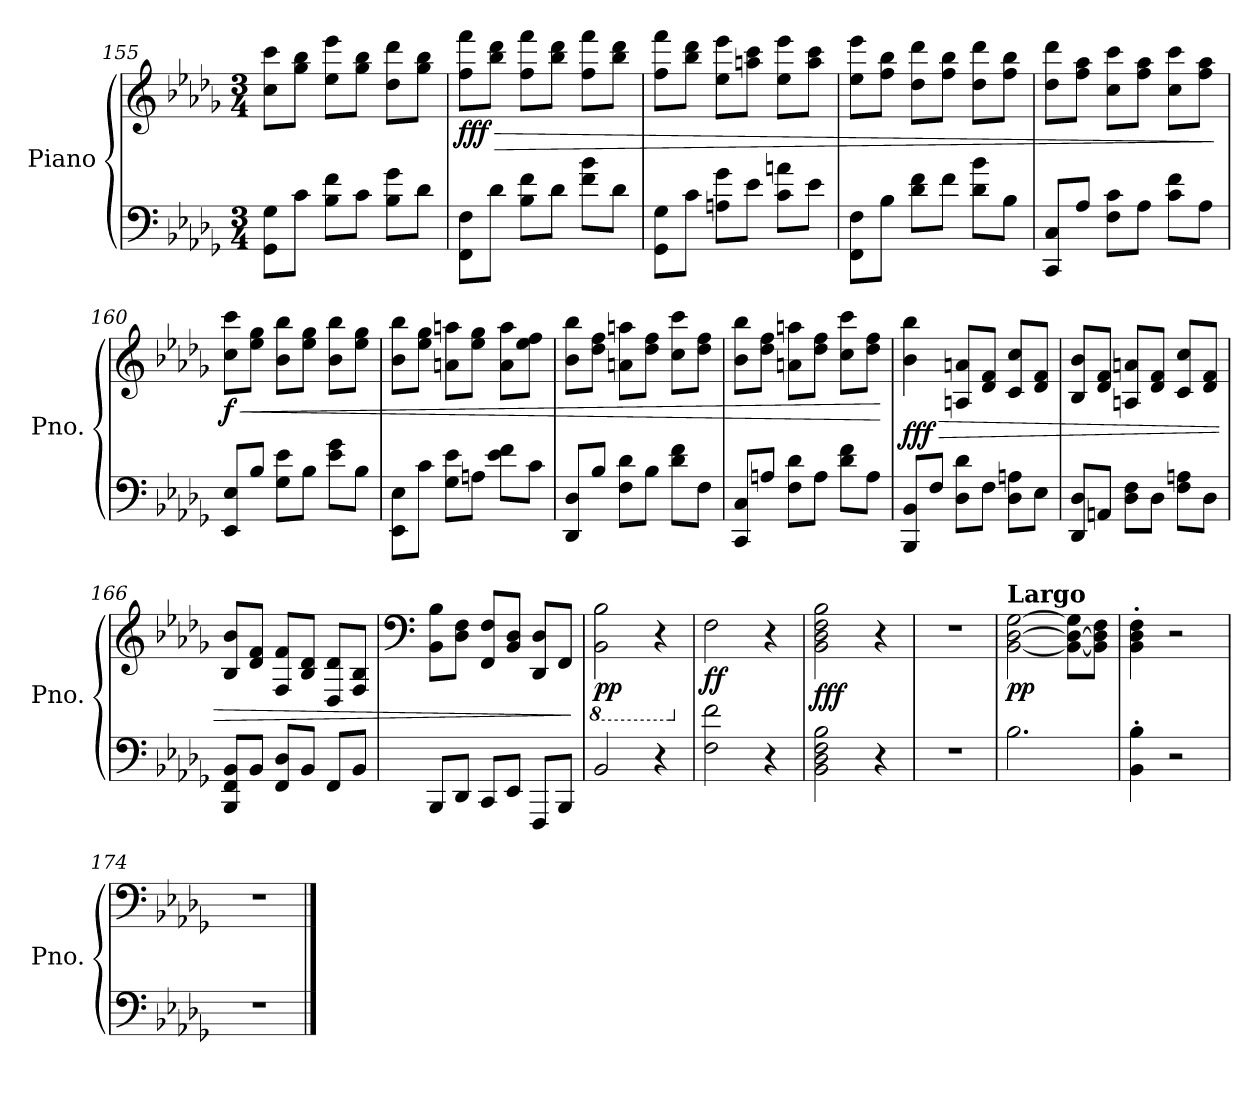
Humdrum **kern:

**kern	**kern	**dynam
*part1	*part1	*part1
*staff2	*staff1	*staff1/2
*I"Piano	*	*
*I'Pno.	*	*
*clefF4	*clefG2	*
*k[b-e-a-d-g-]	*k[b-e-a-d-g-]	*
*M3/4	*M3/4	*
=155	=155	=155
8GG-\ 8G-\L	8cc\ 8ccc\L	.
8c\J	8gg-\ 8bb-\J	.
8B-\ 8f\L	8ee-\ 8eee-\L	.
8c\J	8gg-\ 8bb-\J	.
8B-\ 8g-\L	8dd-\ 8ddd-\L	.
8d-\J	8gg-\ 8bb-\J	.
=156	=156	=156
!	!	!LO:HP:b
!	!	!LO:DY:n=1:b
8FF\ 8F\L	8ff\ 8fff\L	> fff
8d-\J	8bb-\ 8ddd-\J	.
8B-\ 8f\L	8ff\ 8fff\L	.
8d-\J	8bb-\ 8ddd-\J	.
8f\ 8b-\L	8ff\ 8fff\L	.
8d-\J	8bb-\ 8ddd-\J	.
=157	=157	=157
8GG-\ 8G-\L	8ff\ 8fff\L	.
8c\J	8bb-\ 8ddd-\J	.
8An\ 8g-\L	8ee-\ 8eee-\L	.
8e-\J	8aan\ 8ccc\J	.
8c\ 8an\L	8ee-\ 8eee-\L	.
8e-\J	8aa\ 8ccc\J	.
=158	=158	=158
8FF\ 8F\L	8ee-\ 8eee-\L	.
8B-\J	8ff\ 8bb-\J	.
8d-\ 8f\L	8dd-\ 8ddd-\L	.
8f\J	8ff\ 8bb-\J	.
8d-\ 8b-\L	8dd-\ 8ddd-\L	.
8B-\J	8ff\ 8bb-\J	.
!!LO:LB:g=z
=159	=159	=159
8CC/ 8C/L	8dd-\ 8ddd-\L	.
8A-/J	8ff\ 8aa-\J	.
8F\ 8c\L	8cc\ 8ccc\L	.
8A-\J	8ff\ 8aa-\J	.
8c\ 8f\L	8cc\ 8ccc\L	.
8A-\J	8ff\ 8aa-\J	.
.	.	]
=160	=160	=160
!	!	!LO:HP:b
!	!	!LO:DY:n=1:b
8EE-/ 8E-/L	8cc\ 8ccc\L	< f
8B-/J	8ee-\ 8gg-\J	.
8G-\ 8e-\L	8b-\ 8bb-\L	.
8B-\J	8ee-\ 8gg-\J	.
8e-\ 8g-\L	8b-\ 8bb-\L	.
8B-\J	8ee-\ 8gg-\J	.
=161	=161	=161
8EE-\ 8E-\L	8b-\ 8bb-\L	.
8c\J	8ee-\ 8gg-\J	.
8G-\ 8e-\L	8an\ 8aan\L	.
8An\J	8ee-\ 8gg-\J	.
8e-\ 8f\L	8a\ 8aa\L	.
8c\J	8ee-\ 8ff\J	.
=162	=162	=162
8DD-/ 8D-/L	8b-\ 8bb-\L	.
8B-/J	8dd-\ 8ff\J	.
8F\ 8d-\L	8an\ 8aan\L	.
8B-\J	8dd-\ 8ff\J	.
8d-\ 8f\L	8cc\ 8ccc\L	.
8F\J	8dd-\ 8ff\J	.
=163	=163	=163
8CC/ 8C/L	8b-\ 8bb-\L	.
8An/J	8dd-\ 8ff\J	.
8F\ 8d-\L	8an\ 8aan\L	.
8A\J	8dd-\ 8ff\J	.
8d-\ 8f\L	8cc\ 8ccc\L	.
8A\J	8dd-\ 8ff\J	.
.	.	[
!!LO:LB:g=z
=164	=164	=164
!	!	!LO:HP:b
!	!	!LO:DY:n=1:b
8BBB-/ 8BB-/L	4b-\ 4bb-\	> fff
8F/J	.	.
8D-\ 8d-\L	8An/ 8an/L	.
8F\J	8d-/ 8f/J	.
8D-\ 8An\L	8c/ 8cc/L	.
8E-\J	8d-/ 8f/J	.
=165	=165	=165
8DD-/ 8D-/L	8B-/ 8b-/L	.
8AAn/J	8d-/ 8f/J	.
8D-\ 8F\L	8An/ 8an/L	.
8D-\J	8d-/ 8f/J	.
8F\ 8An\L	8c/ 8cc/L	.
8D-\J	8d-/ 8f/J	.
=166	=166	=166
8BBB-/ 8FF/ 8BB-/L	8B-/ 8b-/L	.
8BB-/J	8d-/ 8f/J	.
8FF/ 8D-/L	8F/ 8f/L	.
8BB-/J	8B-/ 8d-/J	.
8FF/L	8D-/ 8d-/L	.
8BB-/J	8F/ 8B-/J	.
=167	=167	=167
*	*clefF4	*
8BBB-/L	8BB-\ 8B-\L	.
8DD-/J	8D-\ 8F\J	.
8CC/L	8FF/ 8F/L	.
8EE-/J	8BB-/ 8D-/J	.
8FFF/L	8DD-/ 8D-/L	.
8BBB-/J	8FF/J	.
.	.	]
=168	=168	=168
*15ba	*	*
*	*8ba	*
!	!	!LO:DY:b
2BBBB-/	2BBB-\ 2BB-\	pp
4r	4r	.
=169	=169	=169
*	*X8ba	*
!	!	!LO:DY:b
2FFF\ 2FF\	2F\	ff
4r	4r	.
=170	=170	=170
!	!	!LO:DY:b
2BBBB-\ 2DDD-\ 2FFF\ 2BBB-\	2BB-\ 2D-\ 2F\ 2B-\	fff
4r	4r	.
=171	=171	=171
2.r	2.r	.
!!LO:LB:g=z
=172	=172	=172
!	!LO:TX:a:B:t=Largo	!
!	!	!LO:DY:b
2.BBB-\	[2BB-\ [2D-\ [2G-\	pp
.	8BB-\_ 8D-\_ 8G-\]L	.
.	8BB-\] 8D-\] 8F\J	.
=173	=173	=173
4BBBB-\' 4BBB-\'	4BB-\' 4D-\' 4F\'	.
2r	2r	.
=174	=174	=174
*X15ba	*	*
2.r	2.r	.
==	==	==
*-	*-	*-
